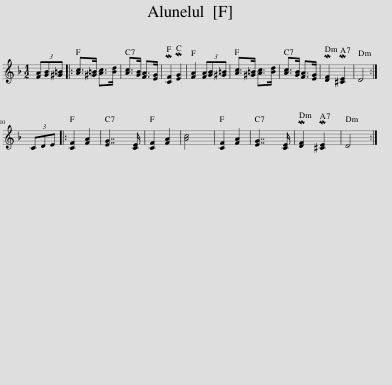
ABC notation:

X:1
L:1/8
M:1/2
I:linebreak $
K:F
V:1 treble
V:1
 (3[FA][GB][^G=B] |: [Ac]>[^G=B] [Ac]>[Bd] | [Ac]>[GB] [FA]>[EG] | M[CF]2 M[EG]2 | [FA]2 (3[FA][GB][^G=B] | %5
 [Ac]>[^G=B] [Ac]>[Bd] | [Ac]>[GB] [FA]>[EG] | M[DF]2 M[^CE]2 | D4 :|$ (3CDE |: %10
 [CF]2 [FA]2 | [EG]7/2 [CE]/ | [CF]2 [FA]2 | [Ac]4 | [CF]2 [FA]2 | %15
 [EG]7/2 [CE]/ | M[DF]2 M[^CE]2 | D4 :| %18
